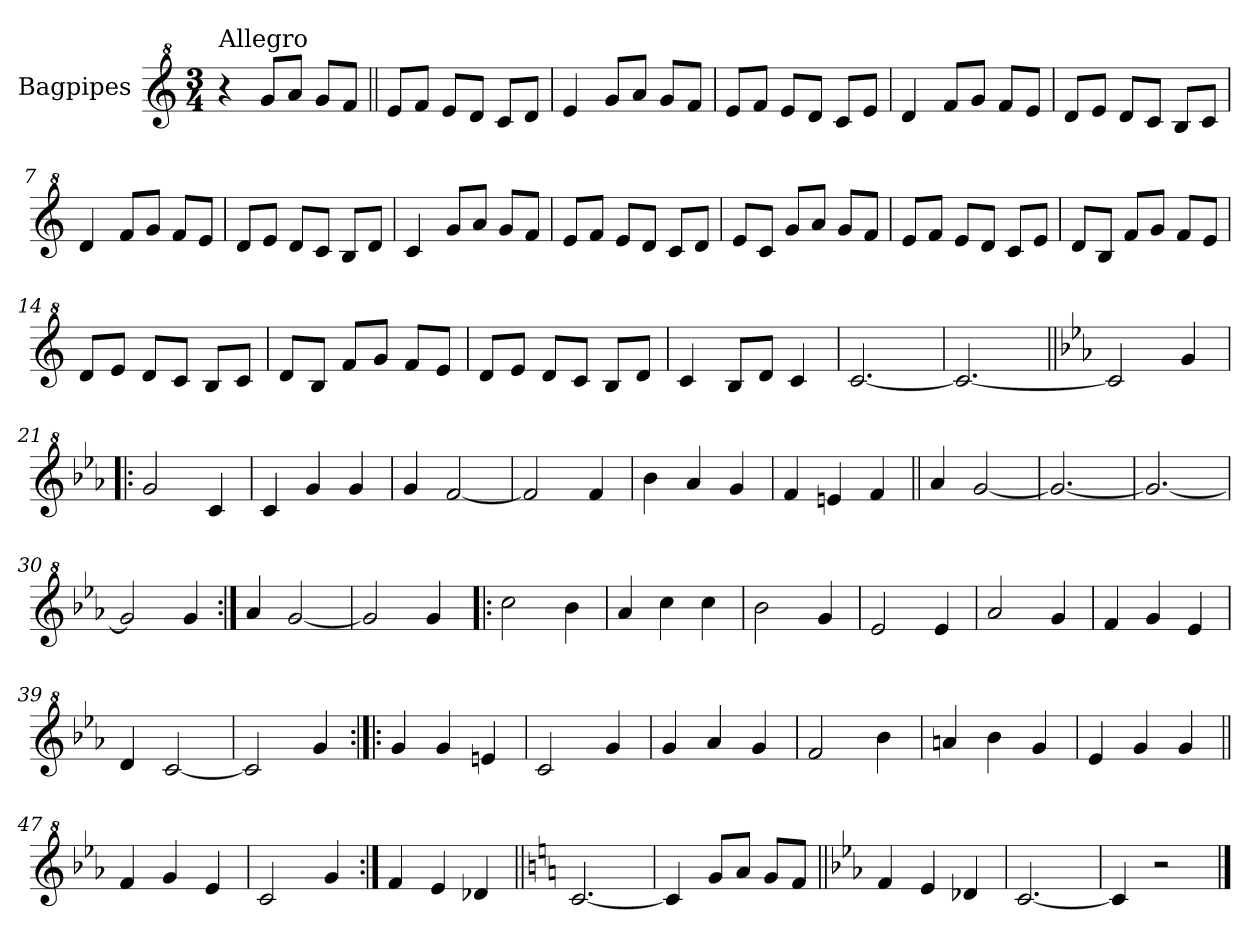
**kern
*part1
*staff1
*I"Bagpipes
*I'Bag
*clefG^2
*k[]
*C:
*M3/4
=1
!LO:TX:a:t=Allegro
4r
8gg/L
8aa/J
8gg/L
8ff/J
=2||
8ee/L
8ff/J
8ee/L
8dd/J
8cc/L
8dd/J
=3
4ee/
8gg/L
8aa/J
8gg/L
8ff/J
=4
8ee/L
8ff/J
8ee/L
8dd/J
8cc/L
8ee/J
=5
4dd/
8ff/L
8gg/J
8ff/L
8ee/J
=6
8dd/L
8ee/J
8dd/L
8cc/J
8b/L
8cc/J
=7
4dd/
8ff/L
8gg/J
8ff/L
8ee/J
=8
8dd/L
8ee/J
8dd/L
8cc/J
8b/L
8dd/J
!!LO:LB:g=z
=9
4cc/
8gg/L
8aa/J
8gg/L
8ff/J
=10
8ee/L
8ff/J
8ee/L
8dd/J
8cc/L
8dd/J
=11
8ee/L
8cc/J
8gg/L
8aa/J
8gg/L
8ff/J
=12
8ee/L
8ff/J
8ee/L
8dd/J
8cc/L
8ee/J
=13
8dd/L
8b/J
8ff/L
8gg/J
8ff/L
8ee/J
=14
8dd/L
8ee/J
8dd/L
8cc/J
8b/L
8cc/J
=15
8dd/L
8b/J
8ff/L
8gg/J
8ff/L
8ee/J
!!LO:LB:g=z
=16
8dd/L
8ee/J
8dd/L
8cc/J
8b/L
8dd/J
=17
4cc/
8b/L
8dd/J
4cc/
=18
[2.cc/
=19
2.cc/_
=20||
*k[b-e-a-]
*E-:
2cc/]
4gg/
=21!|:
2gg/
4cc/
=22
4cc/
4gg/
4gg/
=23
4gg/
[2ff/
=24
2ff/]
4ff/
=25
4bb-\
4aa-/
4gg/
=26
4ff/
4een/
4ff/
=27||
4aa-/
[2gg/
=28
2.gg/_
!!LO:LB:g=z
=29
2.gg/_
=30
2gg/]
4gg/
=31:|!
4aa-/
[2gg/
=32
2gg/]
4gg/
=33!|:
2ccc\
4bb-\
=34
4aa-/
4ccc\
4ccc\
=35
2bb-\
4gg/
=36
2ee-/
4ee-/
=37
2aa-/
4gg/
=38
4ff/
4gg/
4ee-/
=39
4dd/
[2cc/
=40
2cc/]
4gg/
=41:|!|:
4gg/
4gg/
4een/
=42
2cc/
4gg/
!!LO:LB:g=z
=43
4gg/
4aa-/
4gg/
=44
2ff/
4bb-\
=45
4aan/
4bb-\
4gg/
=46
4ee-/
4gg/
4gg/
=47||
4ff/
4gg/
4ee-/
=48
2cc/
4gg/
=49:|!
4ff/
4ee-/
4dd-X/
=50||
*k[]
*C:
[2.cc/
=51
4cc/]
8gg/L
8aa/J
8gg/L
8ff/J
=52||
*k[b-e-a-]
*E-:
4ff/
4ee-/
4dd-X/
=53
[2.cc/
!!LO:LB:g=z
=54
4cc/]
2r
==
*-
